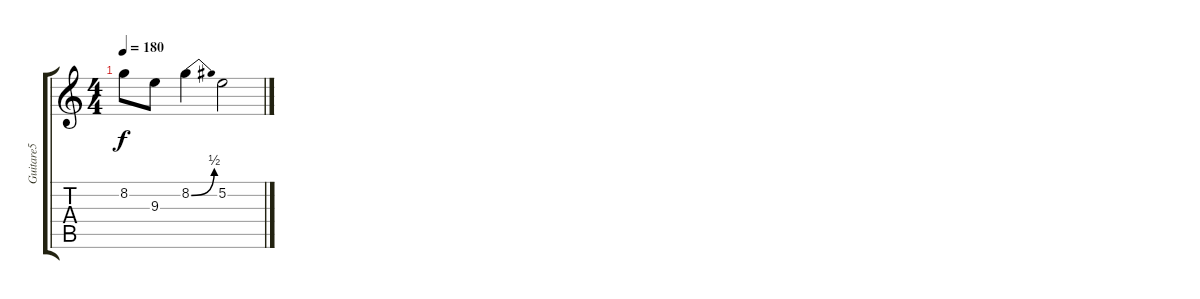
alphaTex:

\track ("Guitare5" "Guitare5") {instrument distortionguitar}
\staff {score tabs}
\tuning (E4 B3 G3 D3 A2 E2) {hide}
\ts (4 4)
\tempo 180
\clef g2
\ks c
8.2.8{dy f} 9.3.8 8.2{be (bend 0 0 60 2)}.4 5.2.2
